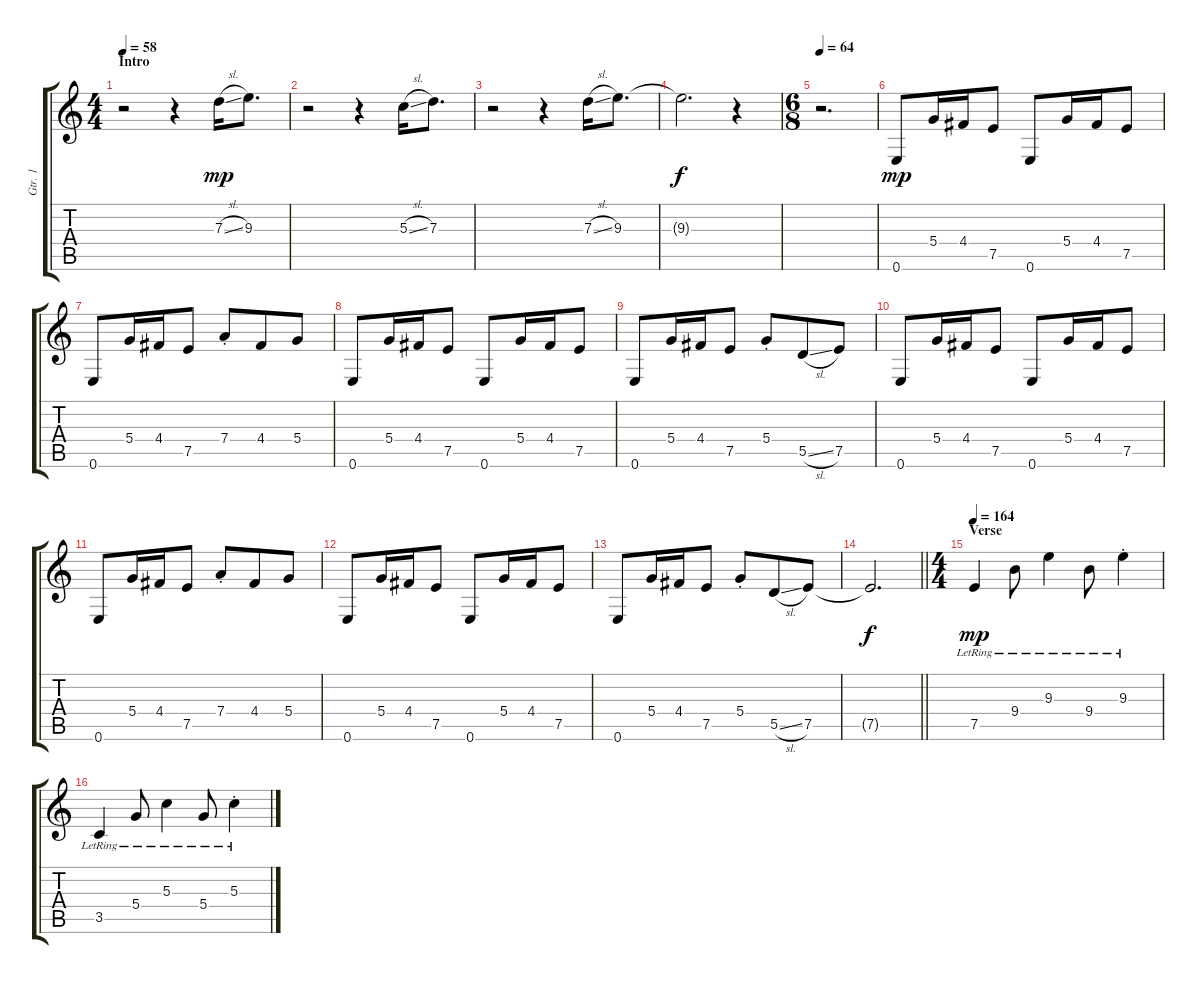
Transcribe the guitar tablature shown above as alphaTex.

\track ("Gtr. 1" "Gtr. 1") {instrument electricguitarclean}
\staff {score tabs}
\tuning (E4 B3 G3 D3 A2 E2) {hide}
\ts (4 4)
\section ("" "Intro")
\tempo 58
\clef g2
\ks c
r.2{dy mp instrument electricguitarclean} r.4 7.3{sl}.16 9.3.8{d} |
r.2 r.4 5.3{sl}.16 7.3.8{d} |
r.2 r.4 7.3{sl}.16 9.3.8{d} |
9.3{t}.2{d dy f} r.4 |
\ts (6 8)
\tempo 64
r.2{d} |
0.6.8{dy mp} 5.4.16 4.4.16 7.5.8 0.6.8 5.4.16 4.4.16 7.5.8 |
0.6.8 5.4.16 4.4.16 7.5.8 7.4{st}.8 4.4.8 5.4.8 |
0.6.8 5.4.16 4.4.16 7.5.8 0.6.8 5.4.16 4.4.16 7.5.8 |
0.6.8 5.4.16 4.4.16 7.5.8 5.4{st}.8 5.5{sl}.8 7.5.8 |
0.6.8 5.4.16 4.4.16 7.5.8 0.6.8 5.4.16 4.4.16 7.5.8 |
0.6.8 5.4.16 4.4.16 7.5.8 7.4{st}.8 4.4.8 5.4.8 |
0.6.8 5.4.16 4.4.16 7.5.8 0.6.8 5.4.16 4.4.16 7.5.8 |
0.6.8 5.4.16 4.4.16 7.5.8 5.4{st}.8 5.5{sl}.8 7.5.8 |
\barLineRight lightlight
7.5{t}.2{d dy f} |
\ts (4 4)
\section ("" "Verse")
\tempo 164
7.5{lr}.4{dy mp} 9.4{lr}.8 9.3{lr}.4 9.4{lr}.8 9.3{st lr}.4 |
3.5{lr}.4 5.4{lr}.8 5.3{lr}.4 5.4{lr}.8 5.3{st lr}.4
